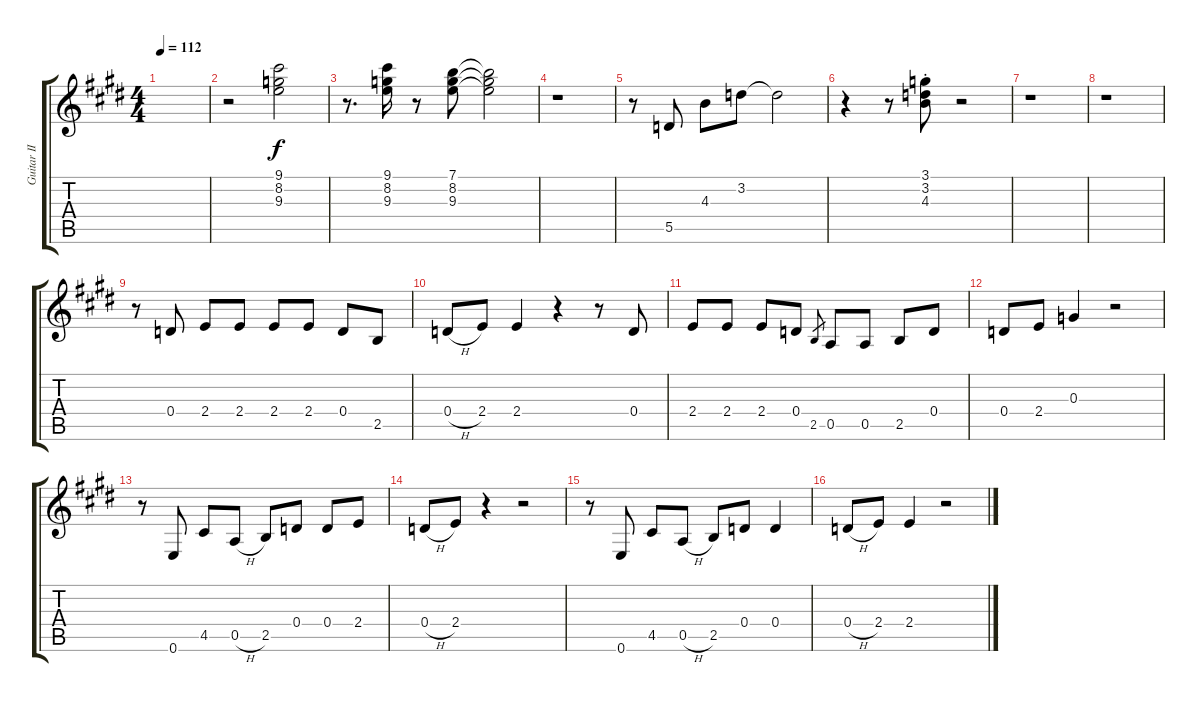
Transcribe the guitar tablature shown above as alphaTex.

\track ("Guitar II" "Guitar II") {instrument electricguitarclean}
\staff {score tabs}
\tuning (E4 B3 G3 D3 A2 E2) {hide}
\ts (4 4)
\tempo 112
\clef g2
\ks e
|
r.2 (9.1 8.2 9.3).2 |
r.8{d} (9.1 8.2 9.3).16 r.8 (7.1 8.2 9.3).8 (7.1{t} 8.2{t} 9.3{t}).2 |
r.1 |
r.8 5.5.8 4.3.8 3.2.8 3.2{t}.2 |
r.4 r.8 (3.1{st} 3.2{st} 4.3{st}).8 r.2 |
r.1 |
r.1 |
r.8 0.4.8 2.4.8 2.4.8 2.4.8 2.4.8 0.4.8 2.5.8 |
0.4{h}.8 2.4.8 2.4.4 r.4 r.8 0.4.8 |
2.4.8 2.4.8 2.4.8 0.4.8 2.5.8{gr} 0.5.8 0.5.8 2.5.8 0.4.8 |
0.4.8 2.4.8 0.3.4 r.2 |
r.8 0.6.8 4.5.8 0.5{h}.8 2.5.8 0.4.8 0.4.8 2.4.8 |
0.4{h}.8 2.4.8 r.4 r.2 |
r.8 0.6.8 4.5.8 0.5{h}.8 2.5.8 0.4.8 0.4.4 |
0.4{h}.8 2.4.8 2.4.4 r.2
